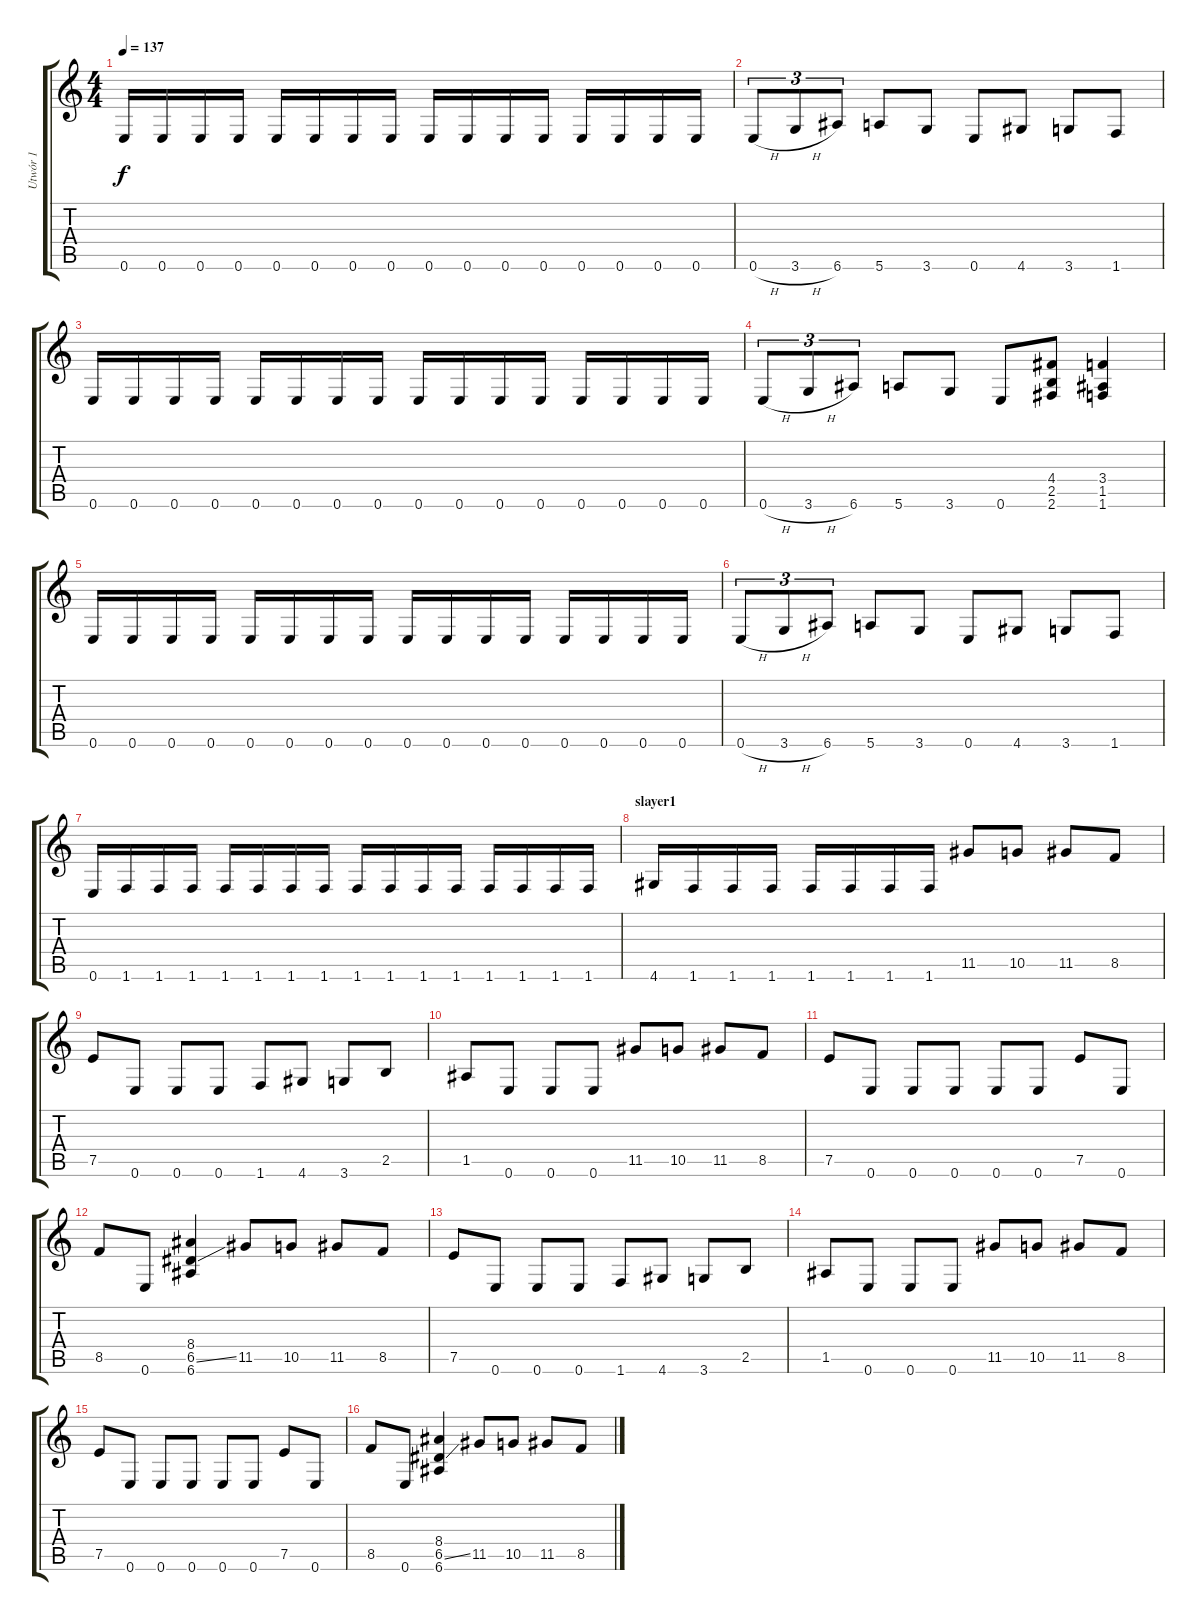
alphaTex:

\track ("Utwór 1" "Utwór 1") {instrument acousticguitarnylon}
\staff {score tabs}
\tuning (E4 B3 G3 D3 A2 E2) {hide}
\ts (4 4)
\tempo 137
\clef g2
\ks c
0.6.16{dy f} 0.6.16 0.6.16 0.6.16 0.6.16 0.6.16 0.6.16 0.6.16 0.6.16 0.6.16 0.6.16 0.6.16 0.6.16 0.6.16 0.6.16 0.6.16 |
0.6{h}.8{tu (3 2)} 3.6{h}.8{tu (3 2)} 6.6.8{tu (3 2)} 5.6.8 3.6.8 0.6.8 4.6.8 3.6.8 1.6.8 |
0.6.16 0.6.16 0.6.16 0.6.16 0.6.16 0.6.16 0.6.16 0.6.16 0.6.16 0.6.16 0.6.16 0.6.16 0.6.16 0.6.16 0.6.16 0.6.16 |
0.6{h}.8{tu (3 2)} 3.6{h}.8{tu (3 2)} 6.6.8{tu (3 2)} 5.6.8 3.6.8 0.6.8 (4.4 2.5 2.6).8 (3.4 1.5 1.6).4 |
0.6.16 0.6.16 0.6.16 0.6.16 0.6.16 0.6.16 0.6.16 0.6.16 0.6.16 0.6.16 0.6.16 0.6.16 0.6.16 0.6.16 0.6.16 0.6.16 |
0.6{h}.8{tu (3 2)} 3.6{h}.8{tu (3 2)} 6.6.8{tu (3 2)} 5.6.8 3.6.8 0.6.8 4.6.8 3.6.8 1.6.8 |
0.6.16 1.6.16 1.6.16 1.6.16 1.6.16 1.6.16 1.6.16 1.6.16 1.6.16 1.6.16 1.6.16 1.6.16 1.6.16 1.6.16 1.6.16 1.6.16 |
\section ("" "slayer1")
4.6.16 1.6.16 1.6.16 1.6.16 1.6.16 1.6.16 1.6.16 1.6.16 11.5.8 10.5.8 11.5.8 8.5.8 |
7.5.8 0.6.8 0.6.8 0.6.8 1.6.8 4.6.8 3.6.8 2.5.8 |
1.5.8 0.6.8 0.6.8 0.6.8 11.5.8 10.5.8 11.5.8 8.5.8 |
7.5.8 0.6.8 0.6.8 0.6.8 0.6.8 0.6.8 7.5.8 0.6.8 |
8.5.8 0.6.8 (8.4 6.5{ss} 6.6).4 11.5.8 10.5.8 11.5.8 8.5.8 |
7.5.8 0.6.8 0.6.8 0.6.8 1.6.8 4.6.8 3.6.8 2.5.8 |
1.5.8 0.6.8 0.6.8 0.6.8 11.5.8 10.5.8 11.5.8 8.5.8 |
7.5.8 0.6.8 0.6.8 0.6.8 0.6.8 0.6.8 7.5.8 0.6.8 |
8.5.8 0.6.8 (8.4 6.5{ss} 6.6).4 11.5.8 10.5.8 11.5.8 8.5.8
